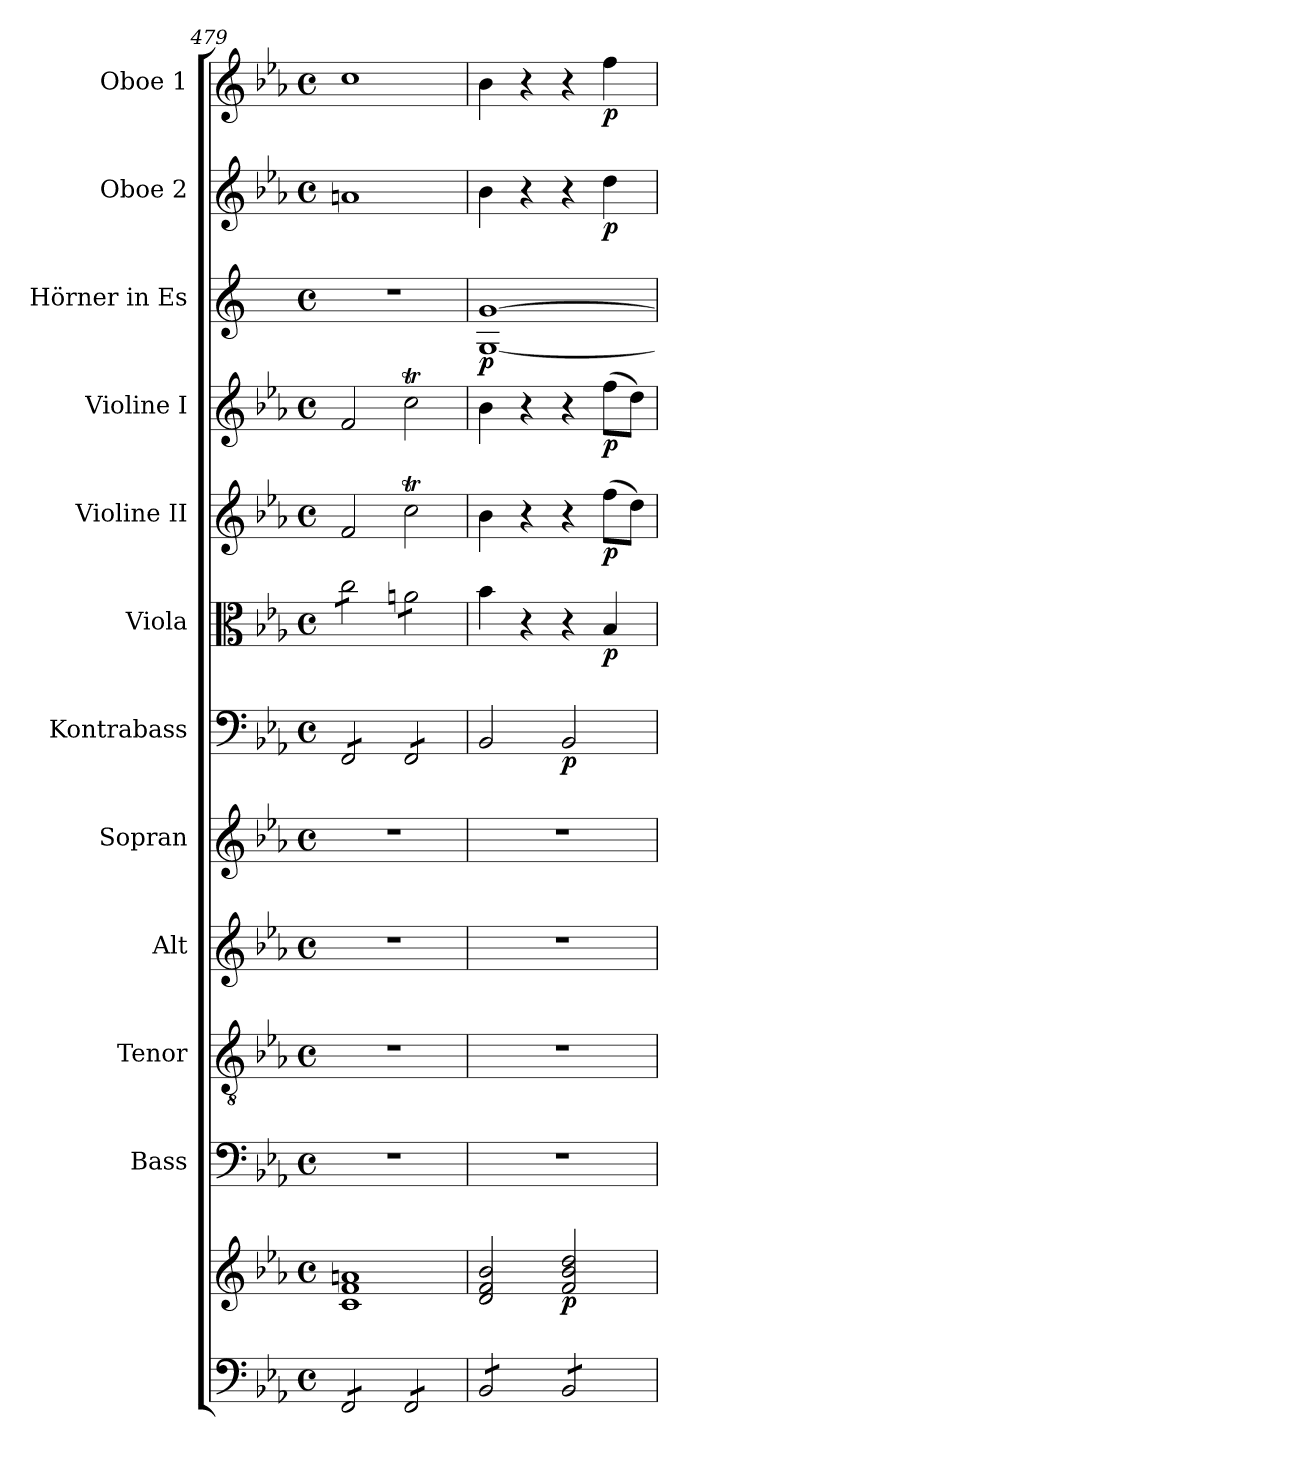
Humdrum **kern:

**kern	**kern	**dynam	**kern	**kern	**kern	**kern	**kern	**dynam	**kern	**dynam	**kern	**dynam	**kern	**dynam	**kern	**dynam	**kern	**dynam	**kern	**dynam
*part12	*part12	*part12	*part11	*part10	*part9	*part8	*part7	*part7	*part6	*part6	*part5	*part5	*part4	*part4	*part3	*part3	*part2	*part2	*part1	*part1
*staff13	*staff12	*staff12/13	*staff11	*staff10	*staff9	*staff8	*staff7	*staff7	*staff6	*staff6	*staff5	*staff5	*staff4	*staff4	*staff3	*staff3	*staff2	*staff2	*staff1	*staff1
*	*	*	*I"Bass	*I"Tenor	*I"Alt	*I"Sopran	*I"Kontrabass	*	*I"Viola	*	*I"Violine II	*	*I"Violine I	*	*I"Hörner in Es	*	*I"Oboe 2	*	*I"Oboe 1	*
*	*	*	*I'B.	*I'T.	*I'A.	*I'S.	*I'Kb.	*	*I'Vla.	*	*I'Vl. II	*	*I'Vl. I	*	*	*	*I'Ob. 2	*	*I'Ob. 1	*
*clefF4	*clefG2	*	*clefF4	*clefGv2	*clefG2	*clefG2	*clefF4	*	*clefC3	*	*clefG2	*	*clefG2	*	*clefG2	*	*clefG2	*	*clefG2	*
*	*	*	*	*	*	*	*ITrd7c12	*	*	*	*	*	*	*	*ITrd5c9	*	*	*	*	*
*k[b-e-a-]	*k[b-e-a-]	*	*k[b-e-a-]	*k[b-e-a-]	*k[b-e-a-]	*k[b-e-a-]	*k[b-e-a-]	*	*k[b-e-a-]	*	*k[b-e-a-]	*	*k[b-e-a-]	*	*k[b-e-a-]	*	*k[b-e-a-]	*	*k[b-e-a-]	*
*E-:	*E-:	*	*E-:	*E-:	*E-:	*E-:	*E-:	*	*E-:	*	*E-:	*	*E-:	*	*E-:	*	*E-:	*	*E-:	*
*M4/4	*M4/4	*	*M4/4	*M4/4	*M4/4	*M4/4	*M4/4	*	*M4/4	*	*M4/4	*	*M4/4	*	*M4/4	*	*M4/4	*	*M4/4	*
*met(c)	*met(c)	*	*met(c)	*met(c)	*met(c)	*met(c)	*met(c)	*	*met(c)	*	*met(c)	*	*met(c)	*	*met(c)	*	*met(c)	*	*met(c)	*
=479	=479	=479	=479	=479	=479	=479	=479	=479	=479	=479	=479	=479	=479	=479	=479	=479	=479	=479	=479	=479
*tremolo	*	*	*	*	*	*	*	*	*	*	*	*	*	*	*	*	*	*	*	*
*	*	*	*	*	*	*	*tremolo	*	*	*	*	*	*	*	*	*	*	*	*	*
*	*	*	*	*	*	*	*	*	*tremolo	*	*	*	*	*	*	*	*	*	*	*
8FF/L	1c 1f 1an	.	1r	1r	1r	1r	8FFF/L	.	8cc\L	.	2f/	.	2f/	.	1r	.	1an	.	1cc	.
8FF/	.	.	.	.	.	.	8FFF/	.	8cc\	.	.	.	.	.	.	.	.	.	.	.
8FF/	.	.	.	.	.	.	8FFF/	.	8cc\	.	.	.	.	.	.	.	.	.	.	.
8FF/J	.	.	.	.	.	.	8FFF/J	.	8cc\J	.	.	.	.	.	.	.	.	.	.	.
8FF/L	.	.	.	.	.	.	8FFF/L	.	8an\L	.	2ccT\	.	2ccT\	.	.	.	.	.	.	.
8FF/	.	.	.	.	.	.	8FFF/	.	8an\	.	.	.	.	.	.	.	.	.	.	.
8FF/	.	.	.	.	.	.	8FFF/	.	8an\	.	.	.	.	.	.	.	.	.	.	.
8FF/J	.	.	.	.	.	.	8FFF/J	.	8an\J	.	.	.	.	.	.	.	.	.	.	.
*	*	*	*	*	*	*	*	*	*Xtremolo	*	*	*	*	*	*	*	*	*	*	*
*	*	*	*	*	*	*	*Xtremolo	*	*	*	*	*	*	*	*	*	*	*	*	*
=480	=480	=480	=480	=480	=480	=480	=480	=480	=480	=480	=480	=480	=480	=480	=480	=480	=480	=480	=480	=480
!	!	!	!	!	!	!	!	!	!	!	!	!	!	!	!	!LO:DY:b	!	!	!	!
8BB-/L	2d/ 2f/ 2b-/	.	1r	1r	1r	1r	2BBB-/	.	4b-\	.	4b-\	.	4b-\	.	[1BB- [1B-	p	4b-\	.	4b-\	.
8BB-/	.	.	.	.	.	.	.	.	.	.	.	.	.	.	.	.	.	.	.	.
8BB-/	.	.	.	.	.	.	.	.	4r	.	4r	.	4r	.	.	.	4r	.	4r	.
8BB-/J	.	.	.	.	.	.	.	.	.	.	.	.	.	.	.	.	.	.	.	.
!	!	!LO:DY:b	!	!	!	!	!	!LO:DY:b	!	!	!	!	!	!	!	!	!	!	!	!
8BB-/L	2f/ 2b-/ 2dd/	p	.	.	.	.	2BBB-/	p	4r	.	4r	.	4r	.	.	.	4r	.	4r	.
8BB-/	.	.	.	.	.	.	.	.	.	.	.	.	.	.	.	.	.	.	.	.
!	!	!	!	!	!	!	!	!	!	!LO:DY:b	!	!LO:DY:b	!	!LO:DY:b	!	!	!	!LO:DY:b	!	!LO:DY:b
8BB-/	.	.	.	.	.	.	.	.	4B-/	p	(>8ff\L	p	(>8ff\L	p	.	.	4dd\	p	4ff\	p
8BB-/J	.	.	.	.	.	.	.	.	.	.	8dd\J)	.	8dd\J)	.	.	.	.	.	.	.
*Xtremolo	*	*	*	*	*	*	*	*	*	*	*	*	*	*	*	*	*	*	*	*
=	=	=	=	=	=	=	=	=	=	=	=	=	=	=	=	=	=	=	=	=
*-	*-	*-	*-	*-	*-	*-	*-	*-	*-	*-	*-	*-	*-	*-	*-	*-	*-	*-	*-	*-
